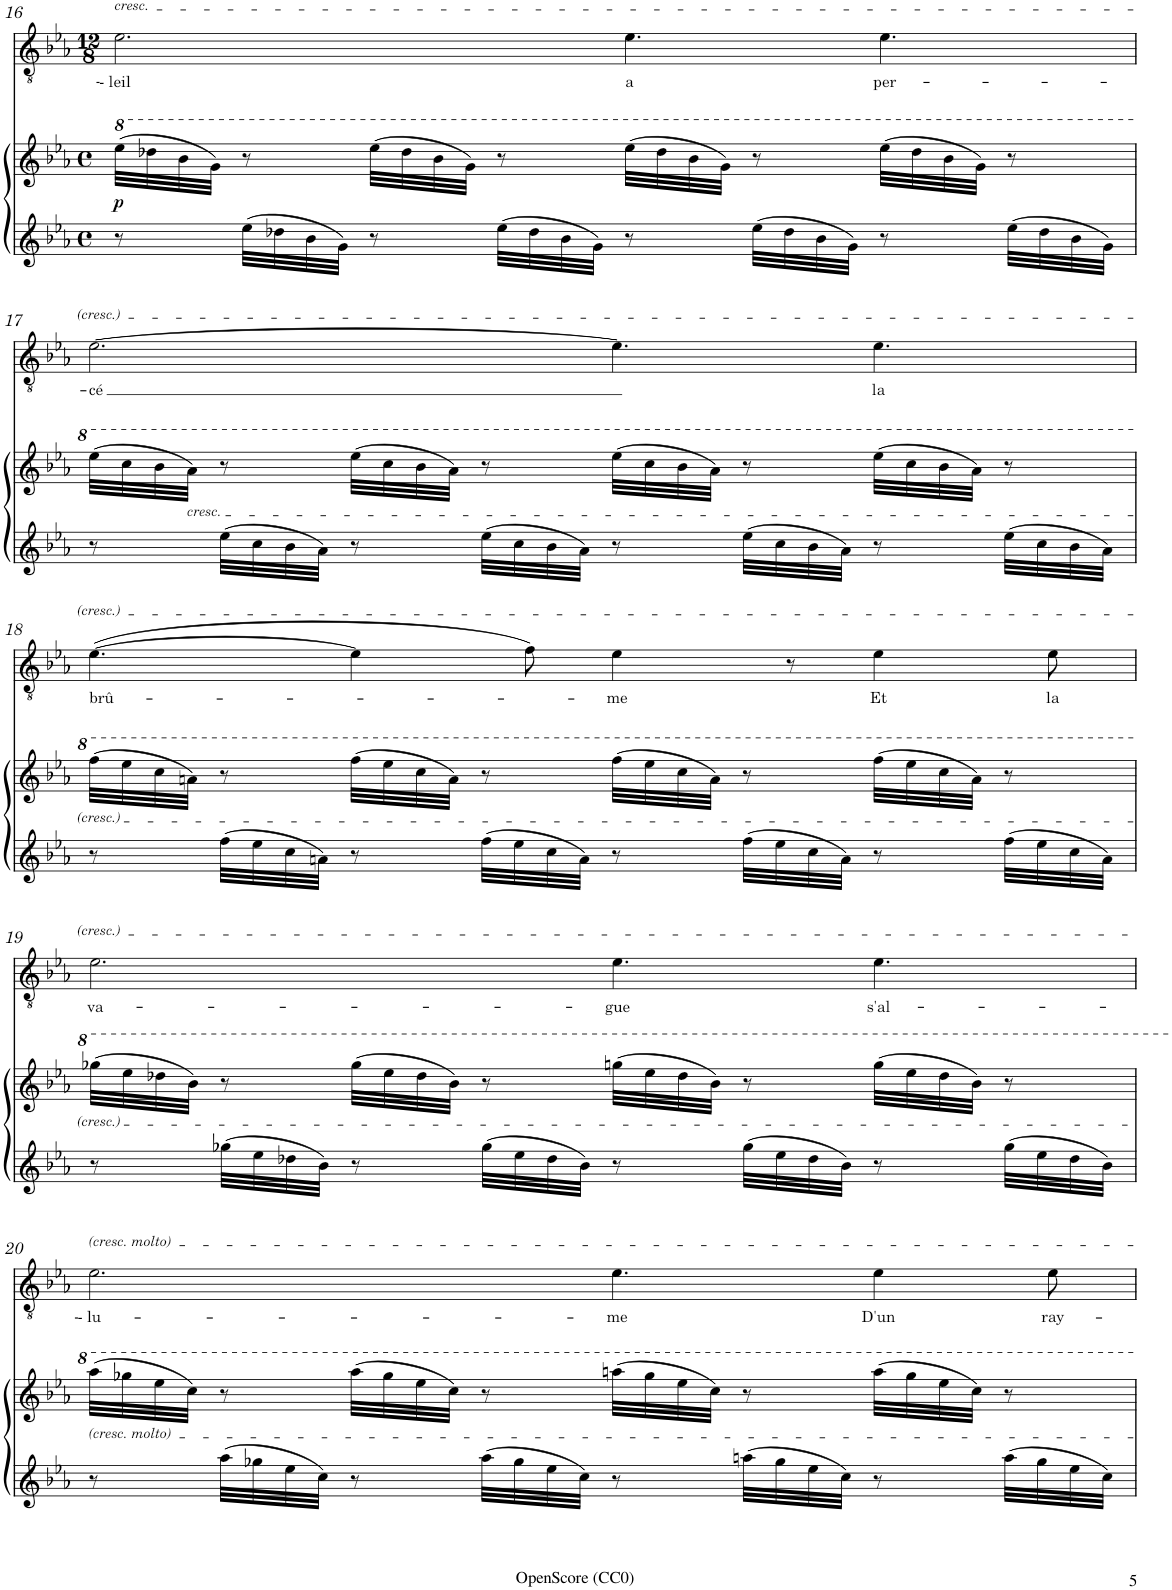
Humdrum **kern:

**kern	**kern	**dynam	**kern	**text	**kern
*part3	*part3	*part3	*part2	*part2	*part1
*staff4	*staff3	*staff3/4	*staff2	*staff2	*staff1
*I"Piano	*	*	*I"Tenor	*	*I"Contralto
*I'Pno	*	*	*	*	*
!!LO:PB:g=z
*clefG2	*clefG2	*	*clefGv2	*	*clefGv2
*k[b-e-a-]	*k[b-e-a-]	*	*k[b-e-a-]	*	*k[b-e-a-]
*M4/4	*M4/4	*	*M12/8	*	*M12/8
=16	=16	=16	=16	=16	=16
!	!	!	!LO:TX:a:i:t=cresc.	!	!
!	!	!LO:DY:b	!	!LO:LY:b	!
8r	(32eee-\LLL	p	2.e-\	-- leil	1.r
.	32ddd-X\	.	.	.	.
.	32bb-\	.	.	.	.
.	32gg\JJJ)	.	.	.	.
32ee-\LLL	8r	.	.	.	.
32dd-X\	.	.	.	.	.
32b-\	.	.	.	.	.
32g\JJJ	.	.	.	.	.
8r	(32eee-\LLL	.	.	.	.
.	32ddd-\	.	.	.	.
.	32bb-\	.	.	.	.
.	32gg\JJJ)	.	.	.	.
32ee-\LLL	8r	.	.	.	.
32dd-\	.	.	.	.	.
32b-\	.	.	.	.	.
32g\JJJ	.	.	.	.	.
8r	(32eee-\LLL	.	.	.	.
.	32ddd-\	.	.	.	.
.	32bb-\	.	.	.	.
.	32gg\JJJ)	.	.	.	.
32ee-\LLL	8r	.	.	.	.
32dd-\	.	.	.	.	.
32b-\	.	.	.	.	.
32g\JJJ	.	.	.	.	.
!	!	!	!	!LO:LY:b	!
8r	(32eee-\LLL	.	4.e-\	a	.
.	32ddd-\	.	.	.	.
.	32bb-\	.	.	.	.
.	32gg\JJJ)	.	.	.	.
32ee-\LLL	8r	.	.	.	.
32dd-\	.	.	.	.	.
32b-\	.	.	.	.	.
32g\JJJ	.	.	.	.	.
2ryy	2ryy	.	.	.	.
!	!	!	!	!LO:LY:b	!
.	.	.	4.e-\	per-	.
!!LO:LB:g=z
=17	=17	=17	=17	=17	=17
!	!	!	!	!LO:LY:b	!
8r	(32eee-\LLL	.	[2.e-\	-cé	1.r
.	32ccc\	.	.	.	.
.	32bb-\	.	.	.	.
!	!LO:TX:b:i:t=cresc.	!	!	!	!
.	32aa-\JJJ)	.	.	.	.
32ee-\LLL	8r	.	.	.	.
32cc\	.	.	.	.	.
32b-\	.	.	.	.	.
32a-\JJJ	.	.	.	.	.
8r	(32eee-\LLL	.	.	.	.
.	32ccc\	.	.	.	.
.	32bb-\	.	.	.	.
.	32aa-\JJJ)	.	.	.	.
32ee-\LLL	8r	.	.	.	.
32cc\	.	.	.	.	.
32b-\	.	.	.	.	.
32a-\JJJ	.	.	.	.	.
8r	(32eee-\LLL	.	.	.	.
.	32ccc\	.	.	.	.
.	32bb-\	.	.	.	.
.	32aa-\JJJ)	.	.	.	.
32ee-\LLL	8r	.	.	.	.
32cc\	.	.	.	.	.
32b-\	.	.	.	.	.
32a-\JJJ	.	.	.	.	.
8r	(32eee-\LLL	.	4.e-\]	.	.
.	32ccc\	.	.	.	.
.	32bb-\	.	.	.	.
.	32aa-\JJJ)	.	.	.	.
32ee-\LLL	8r	.	.	.	.
32cc\	.	.	.	.	.
32b-\	.	.	.	.	.
32a-\JJJ	.	.	.	.	.
2ryy	2ryy	.	.	.	.
!	!	!	!	!LO:LY:b	!
.	.	.	4.e-\	la	.
!!LO:LB:g=z
=18	=18	=18	=18	=18	=18
!	!	!	!	!LO:LY:b	!
8r	(32fff\LLL	.	([4.e-\	brû-	1.r
.	32eee-\	.	.	.	.
.	32ccc\	.	.	.	.
.	32aan\JJJ)	.	.	.	.
32ff\LLL	8r	.	.	.	.
32ee-\	.	.	.	.	.
32cc\	.	.	.	.	.
32an\JJJ	.	.	.	.	.
8r	(32fff\LLL	.	.	.	.
.	32eee-\	.	.	.	.
.	32ccc\	.	.	.	.
.	32aa\JJJ)	.	.	.	.
32ff\LLL	8r	.	4e-\]	.	.
32ee-\	.	.	.	.	.
32cc\	.	.	.	.	.
32a\JJJ	.	.	.	.	.
8r	(32fff\LLL	.	.	.	.
.	32eee-\	.	.	.	.
.	32ccc\	.	.	.	.
.	32aa\JJJ)	.	.	.	.
32ff\LLL	8r	.	8f\)	.	.
32ee-\	.	.	.	.	.
32cc\	.	.	.	.	.
32a\JJJ	.	.	.	.	.
!	!	!	!	!LO:LY:b	!
8r	(32fff\LLL	.	4e-\	-me	.
.	32eee-\	.	.	.	.
.	32ccc\	.	.	.	.
.	32aa\JJJ)	.	.	.	.
32ff\LLL	8r	.	.	.	.
32ee-\	.	.	.	.	.
32cc\	.	.	.	.	.
32a\JJJ	.	.	.	.	.
2ryy	2ryy	.	8r	.	.
!	!	!	!	!LO:LY:b	!
.	.	.	4e-\	Et	.
!	!	!	!	!LO:LY:b	!
.	.	.	8e-\	la	.
!!LO:LB:g=z
=19	=19	=19	=19	=19	=19
!	!	!	!	!LO:LY:b	!
8r	(32ggg-X\LLL	.	2.e-\	va-	1.r
.	32eee-\	.	.	.	.
.	32ddd-X\	.	.	.	.
.	32bb-\JJJ)	.	.	.	.
32gg-X\LLL	8r	.	.	.	.
32ee-\	.	.	.	.	.
32dd-X\	.	.	.	.	.
32b-\JJJ	.	.	.	.	.
8r	(32ggg-\LLL	.	.	.	.
.	32eee-\	.	.	.	.
.	32ddd-\	.	.	.	.
.	32bb-\JJJ)	.	.	.	.
32gg-\LLL	8r	.	.	.	.
32ee-\	.	.	.	.	.
32dd-\	.	.	.	.	.
32b-\JJJ	.	.	.	.	.
8r	(32gggn\LLL	.	.	.	.
.	32eee-\	.	.	.	.
.	32ddd-\	.	.	.	.
.	32bb-\JJJ)	.	.	.	.
32gg-\LLL	8r	.	.	.	.
32ee-\	.	.	.	.	.
32dd-\	.	.	.	.	.
32b-\JJJ	.	.	.	.	.
!	!	!	!	!LO:LY:b	!
8r	(32ggg\LLL	.	4.e-\	-gue	.
.	32eee-\	.	.	.	.
.	32ddd-\	.	.	.	.
.	32bb-\JJJ)	.	.	.	.
32gg-\LLL	8r	.	.	.	.
32ee-\	.	.	.	.	.
32dd-\	.	.	.	.	.
32b-\JJJ	.	.	.	.	.
2ryy	2ryy	.	.	.	.
!	!	!	!	!LO:LY:b	!
.	.	.	4.e-\	s'al-	.
!!LO:LB:g=z
=20	=20	=20	=20	=20	=20
!	!	!	!LO:TX:a:i:t=(cresc. molto)	!	!
!	!LO:TX:b:i:t=(cresc. molto)	!	!	!	!
!	!	!	!	!LO:LY:b	!
8r	(32aaa-\LLL	.	2.e-\	-- lu-	1.r
.	32ggg-X\	.	.	.	.
.	32eee-\	.	.	.	.
.	32ccc\JJJ)	.	.	.	.
32aa-\LLL	8r	.	.	.	.
32gg-X\	.	.	.	.	.
32ee-\	.	.	.	.	.
32cc\JJJ	.	.	.	.	.
8r	(32aaa-\LLL	.	.	.	.
.	32ggg-\	.	.	.	.
.	32eee-\	.	.	.	.
.	32ccc\JJJ)	.	.	.	.
32aa-\LLL	8r	.	.	.	.
32gg-\	.	.	.	.	.
32ee-\	.	.	.	.	.
32cc\JJJ	.	.	.	.	.
8r	(32aaan\LLL	.	.	.	.
.	32ggg-\	.	.	.	.
.	32eee-\	.	.	.	.
.	32ccc\JJJ)	.	.	.	.
32aan\LLL	8r	.	.	.	.
32gg-\	.	.	.	.	.
32ee-\	.	.	.	.	.
32cc\JJJ	.	.	.	.	.
!	!	!	!	!LO:LY:b	!
8r	(32aaa\LLL	.	4.e-\	-me	.
.	32ggg-\	.	.	.	.
.	32eee-\	.	.	.	.
.	32ccc\JJJ)	.	.	.	.
32aa\LLL	8r	.	.	.	.
32gg-\	.	.	.	.	.
32ee-\	.	.	.	.	.
32cc\JJJ	.	.	.	.	.
2ryy	2ryy	.	.	.	.
!	!	!	!	!LO:LY:b	!
.	.	.	4e-\	D'un	.
!	!	!	!	!LO:LY:b	!
.	.	.	8e-\	ray-	.
=	=	=	=	=	=
*-	*-	*-	*-	*-	*-
